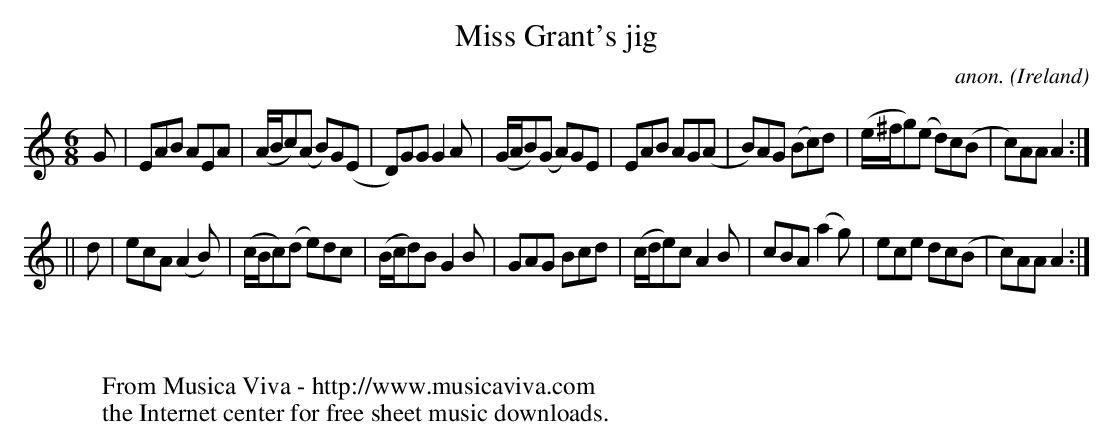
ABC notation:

X:1
T:Miss Grant's jig
C:anon.
O:Ireland
M:6/8
L:1/8
K:Am
G|EAB AEA|(A/B/c)(A B)G(E|D)GG G2A|(G/A/B)(G A)GE|EAB AG(A|B)AG (Bc)d|(e/^f/g)(e d)c(B|c)AA A2:|
||d|ecA (A2B)|(c/B/c)(d e)dc|(B/c/d)B G2B|GAG Bcd|(c/d/e)c A2B|cBA (a2g)|ece dc(B|c)AA A2:|
W:
W:
W: From Musica Viva - http://www.musicaviva.com
W: the Internet center for free sheet music downloads.
